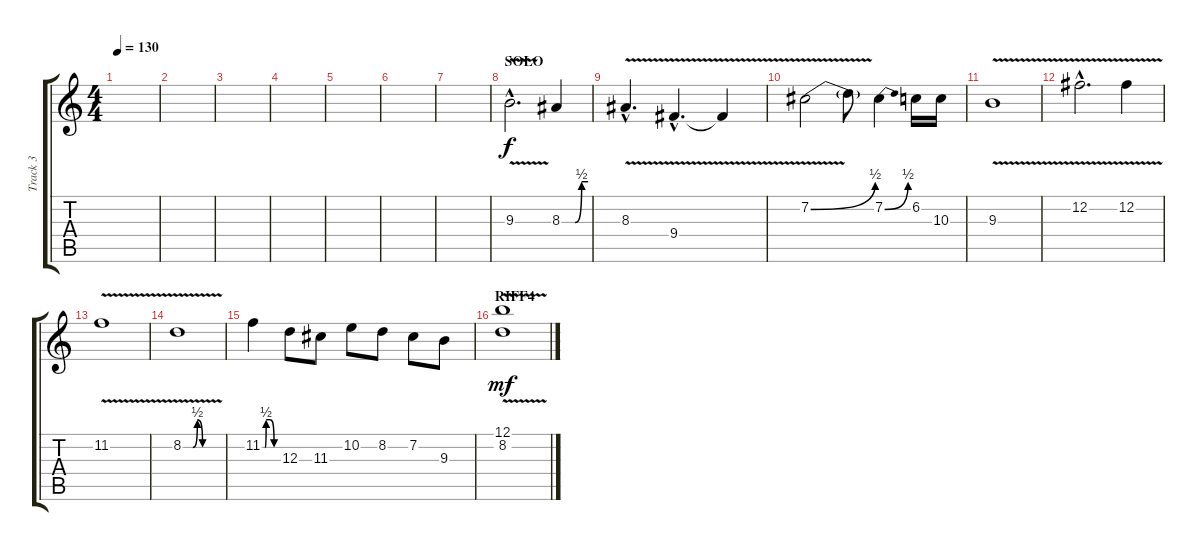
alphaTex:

\track ("Track 3" "Track 3") {instrument distortionguitar}
\staff {score tabs}
\tuning (B3 Gb3 D3 A2 E2 B1) {hide}
\ts (4 4)
\tempo 130
\clef g2
\ks c
|
|
|
|
|
|
|
\section ("" "SOLO")
9.3{v hac}.2{d} 8.3{be (custom 0 0 30 0 45 2 60 2)}.4 |
8.3{v hac}.4{d} 9.4{v hac}.4{d} 9.4{t}.4 |
7.2{be (bend 0 0 60 2) v}.2 7.2{t}.8 7.2{be (bend 0 0 60 2)}.4 6.2.16 10.3.16 |
9.3{v}.1 |
12.2{v hac}.2{d} 12.2{v}.4 |
11.2{v}.1 |
8.2{be (custom 0 0 15 0 22 2 30 0 35 0 45 0 60 0) v}.1 |
11.2{be (custom 0 0 10 0 15 2 30 2 45 0 60 0)}.4 12.3.8 11.3.8 10.2.8 8.2.8 7.2.8 9.3.8 |
\section ("" "RIFF4")
(12.1 8.2{v}).1{dy mf volume 0}
